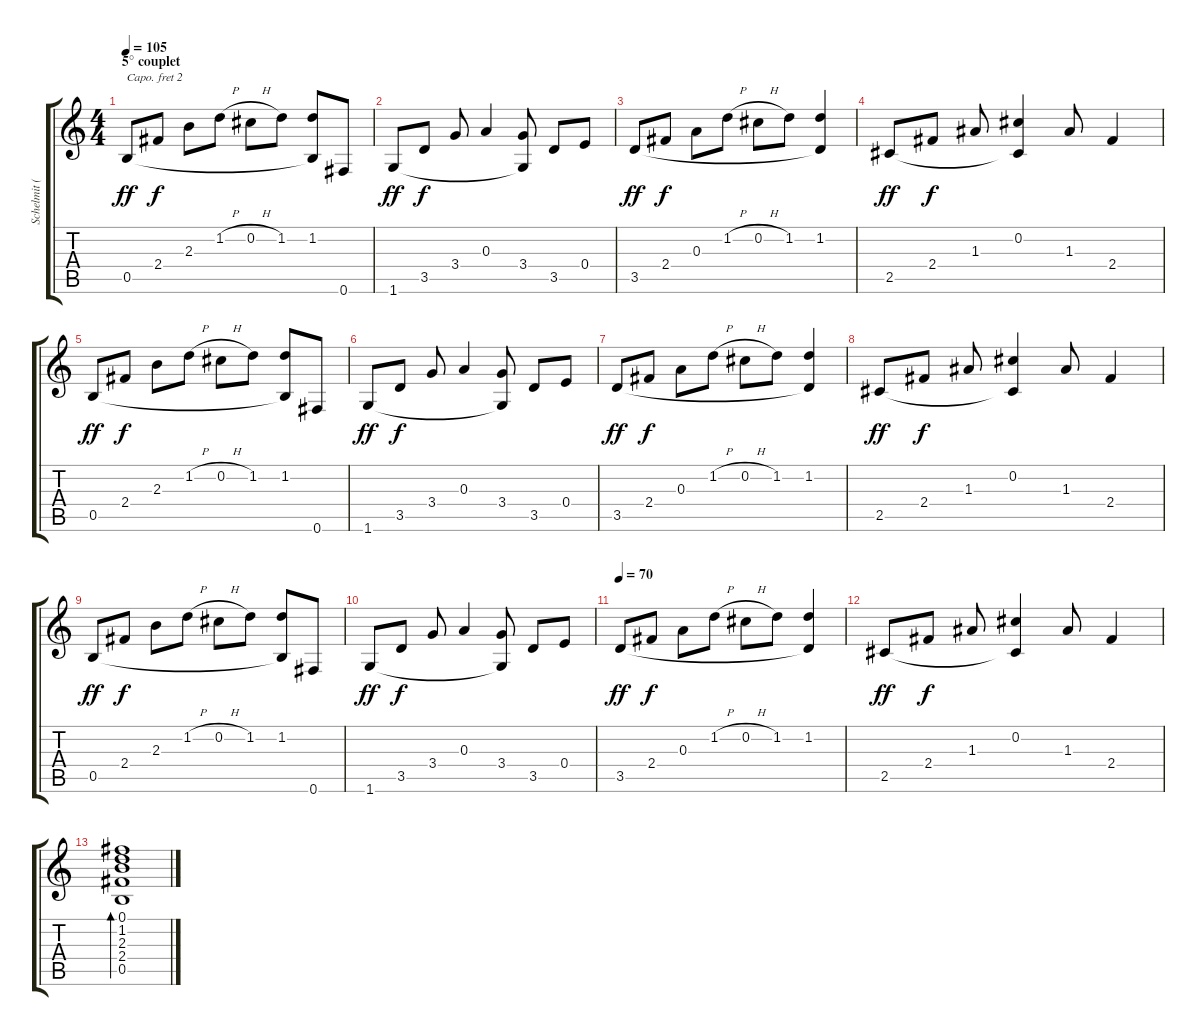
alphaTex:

\track ("Schelmit (guitare)" "Schelmit (") {instrument acousticguitarnylon}
\staff {score tabs}
\capo 2
\tuning (E4 B3 G3 D3 A2 E2) {hide}
\ts (4 4)
\section ("" "5° couplet")
\tempo 105
\clef g2
\ks c
0.5.8{dy ff} 2.4.8{dy f} 2.3.8 1.2{h}.8 0.2{h}.8 1.2.8 (1.2 0.5{t}).8 0.6.8 |
1.6.8{dy ff} 3.5.8{dy f} 3.4.8 0.3.4 (3.4 1.6{t}).8 3.5.8 0.4.8 |
3.5.8{dy ff} 2.4.8{dy f} 0.3.8 1.2{h}.8 0.2{h}.8 1.2.8 (1.2 3.5{t}).4 |
2.5.8{dy ff} 2.4.8{dy f} 1.3.8 (0.2 2.5{t}).4 1.3.8 2.4.4 |
0.5.8{dy ff} 2.4.8{dy f} 2.3.8 1.2{h}.8 0.2{h}.8 1.2.8 (1.2 0.5{t}).8 0.6.8 |
1.6.8{dy ff} 3.5.8{dy f} 3.4.8 0.3.4 (3.4 1.6{t}).8 3.5.8 0.4.8 |
3.5.8{dy ff} 2.4.8{dy f} 0.3.8 1.2{h}.8 0.2{h}.8 1.2.8 (1.2 3.5{t}).4 |
2.5.8{dy ff} 2.4.8{dy f} 1.3.8 (0.2 2.5{t}).4 1.3.8 2.4.4 |
0.5.8{dy ff} 2.4.8{dy f} 2.3.8 1.2{h}.8 0.2{h}.8 1.2.8 (1.2 0.5{t}).8 0.6.8 |
1.6.8{dy ff} 3.5.8{dy f} 3.4.8 0.3.4 (3.4 1.6{t}).8 3.5.8 0.4.8 |
\tempo 70
3.5.8{dy ff volume 8} 2.4.8{dy f} 0.3.8 1.2{h}.8 0.2{h}.8 1.2.8 (1.2 3.5{t}).4 |
2.5.8{dy ff} 2.4.8{dy f} 1.3.8 (0.2 2.5{t}).4 1.3.8 2.4.4 |
(0.1 1.2 2.3 2.4 0.5).1{bd 480}
